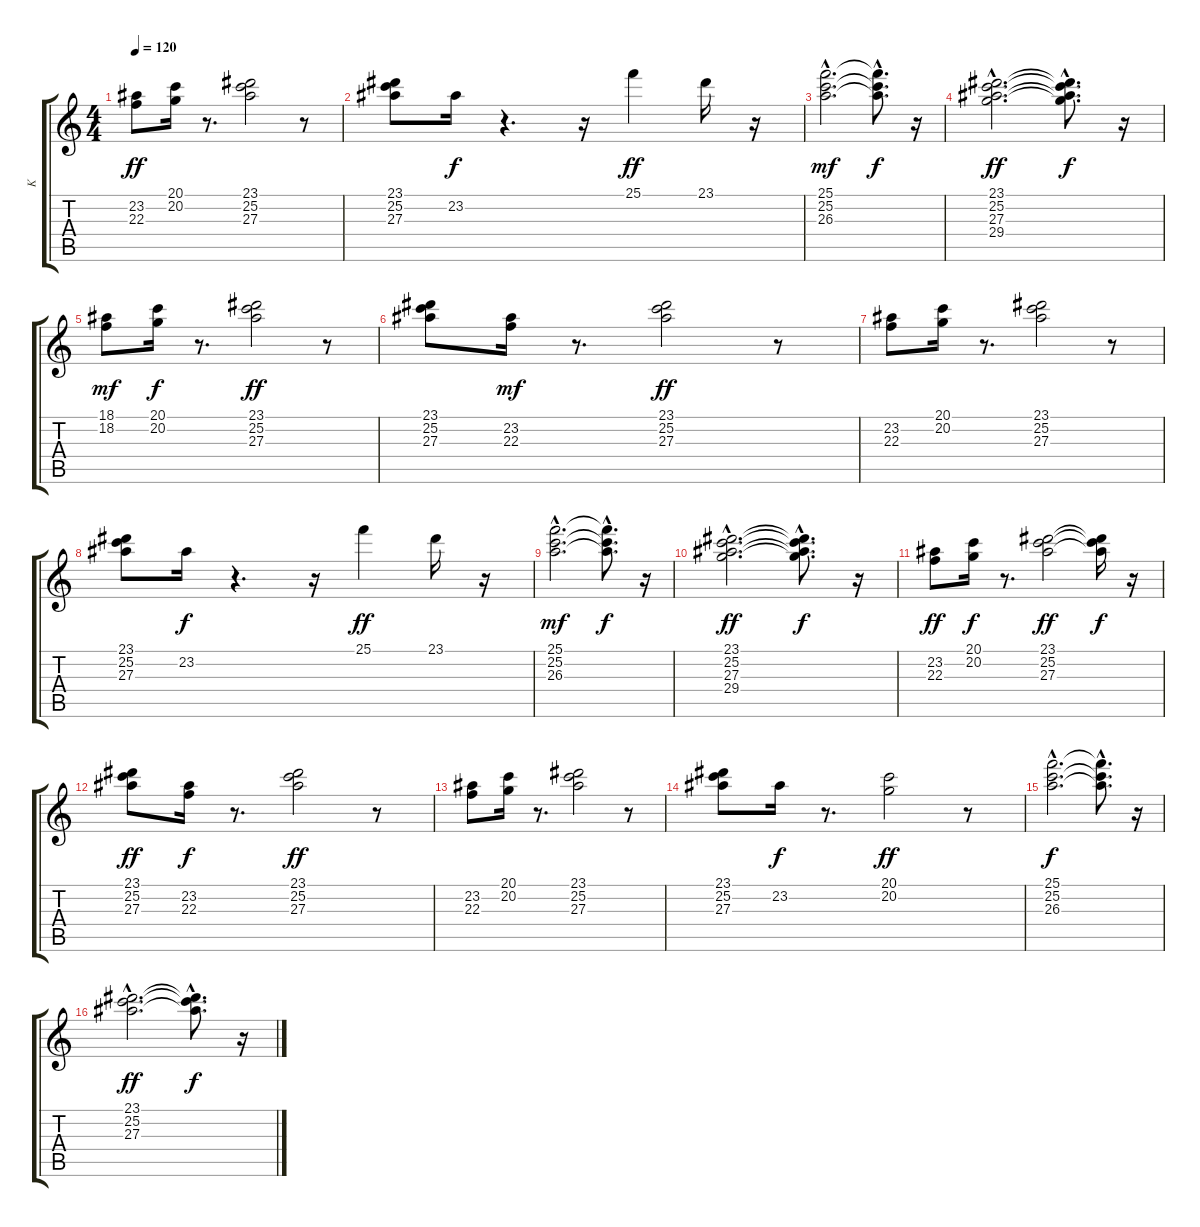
\track ("K" "K") {instrument rockorgan}
\staff {score tabs}
\tuning (E4 B3 G3 D3 A2 E2) {hide}
\ts (4 4)
\tempo 120
\clef g2
\ks c
(23.2 22.3).8{dy ff} (20.1 20.2).16 r.8{d} (23.1 25.2 27.3).2 r.8 |
(23.1 25.2 27.3).8 23.2.16{dy f} r.4{d} r.16 25.1.4{dy ff} 23.1.16 r.16 |
(25.1{hac} 25.2{hac} 26.3{hac}).2{d dy mf} (25.1{hac t} 25.2{hac t} 26.3{hac t}).8{d dy f} r.16 |
(23.1{hac} 25.2{hac} 27.3{hac} 29.4{hac}).2{d dy ff} (23.1{hac t} 25.2{hac t} 27.3{hac t} 29.4{hac t}).8{d dy f} r.16 |
(18.1 18.2).8{dy mf} (20.1 20.2).16{dy f} r.8{d} (23.1 25.2 27.3).2{dy ff} r.8 |
(23.1 25.2 27.3).8 (23.2 22.3).16{dy mf} r.8{d} (23.1 25.2 27.3).2{dy ff} r.8 |
(23.2 22.3).8 (20.1 20.2).16 r.8{d} (23.1 25.2 27.3).2 r.8 |
(23.1 25.2 27.3).8 23.2.16{dy f} r.4{d} r.16 25.1.4{dy ff} 23.1.16 r.16 |
(25.1{hac} 25.2{hac} 26.3{hac}).2{d dy mf} (25.1{hac t} 25.2{hac t} 26.3{hac t}).8{d dy f} r.16 |
(23.1{hac} 25.2{hac} 27.3{hac} 29.4{hac}).2{d dy ff} (23.1{hac t} 25.2{hac t} 27.3{hac t} 29.4{hac t}).8{d dy f} r.16 |
(23.2 22.3).8{dy ff} (20.1 20.2).16{dy f} r.8{d} (23.1 25.2 27.3).2{dy ff} (23.1{t} 25.2{t} 27.3{t}).16{dy f} r.16 |
(23.1 25.2 27.3).8{dy ff} (23.2 22.3).16{dy f} r.8{d} (23.1 25.2 27.3).2{dy ff} r.8 |
(23.2 22.3).8 (20.1 20.2).16 r.8{d} (23.1 25.2 27.3).2 r.8 |
(23.1 25.2 27.3).8 23.2.16{dy f} r.8{d} (20.1 20.2).2{dy ff} r.8 |
(25.1{hac} 25.2{hac} 26.3{hac}).2{d dy f} (25.1{hac t} 25.2{hac t} 26.3{hac t}).8{d} r.16 |
(23.1{hac} 25.2{hac} 27.3{hac}).2{d dy ff} (23.1{hac t} 25.2{hac t} 27.3{hac t}).8{d dy f} r.16
